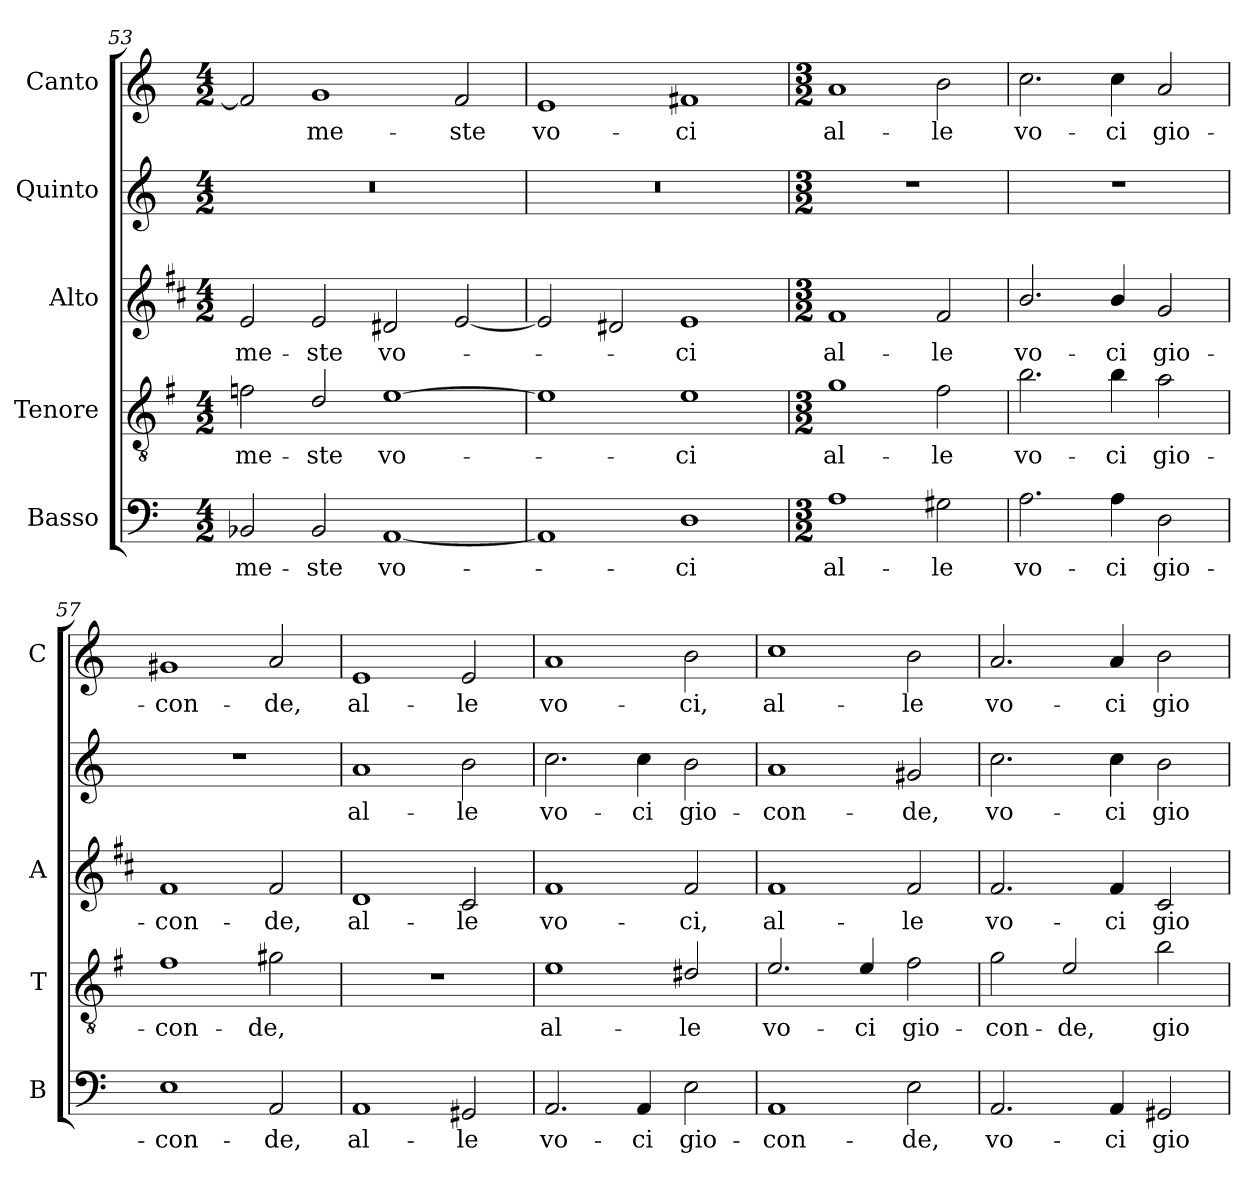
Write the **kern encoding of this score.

**kern	**text	**kern	**text	**kern	**text	**kern	**text	**kern	**text
*part5	*part5	*part4	*part4	*part3	*part3	*part2	*part2	*part1	*part1
*staff5	*staff5	*staff4	*staff4	*staff3	*staff3	*staff2	*staff2	*staff1	*staff1
*I"Basso	*	*I"Tenore	*	*I"Alto	*	*I"Quinto	*	*I"Canto	*
*I'B	*	*I'T	*	*I'A	*	*	*	*I'C	*
*clefF4	*	*clefGv2	*	*clefG2	*	*clefG2	*	*clefG2	*
*	*	*ITrd4c7	*	*ITrd1c2	*	*	*	*	*
*k[]	*	*k[]	*	*k[]	*	*k[]	*	*k[]	*
*C:	*	*C:	*	*C:	*	*C:	*	*C:	*
*M4/2	*	*M4/2	*	*M4/2	*	*M4/2	*	*M4/2	*
=53	=53	=53	=53	=53	=53	=53	=53	=53	=53
!	!LO:LY:b	!	!LO:LY:b	!	!LO:LY:b	!	!	!	!
2BB-X/	me-	2B-X\	me-	2d/	me-	0r	.	2f/]	.
!	!LO:LY:b	!	!LO:LY:b	!	!LO:LY:b	!	!	!	!LO:LY:b
2BB-/	-ste	2G/	-ste	2d/	-ste	.	.	1g	me-
!	!LO:LY:b	!	!LO:LY:b	!	!LO:LY:b	!	!	!	!
[1AA	vo-	[1A	vo-	2c#X/	vo-	.	.	.	.
!	!	!	!	!	!	!	!	!	!LO:LY:b
.	.	.	.	[2d/	.	.	.	2f/	-ste
=54	=54	=54	=54	=54	=54	=54	=54	=54	=54
!	!	!	!	!	!	!	!	!	!LO:LY:b
1AA]	.	1A]	.	2d/]	.	0r	.	1e	vo-
.	.	.	.	2c#X/	.	.	.	.	.
!	!LO:LY:b	!	!LO:LY:b	!	!LO:LY:b	!	!	!	!LO:LY:b
1D	-ci	1A	-ci	1d	-ci	.	.	1f#X	-ci
!!LO:LB:g=z
=55	=55	=55	=55	=55	=55	=55	=55	=55	=55
*M3/2	*	*M3/2	*	*M3/2	*	*M3/2	*	*M3/2	*
!	!LO:LY:b	!	!LO:LY:b	!	!LO:LY:b	!	!	!	!LO:LY:b
1A	al-	1c	al-	1e	al-	1.r	.	1a	al-
!	!LO:LY:b	!	!LO:LY:b	!	!LO:LY:b	!	!	!	!LO:LY:b
2G#X\	-le	2B\	-le	2e/	-le	.	.	2b\	-le
=56	=56	=56	=56	=56	=56	=56	=56	=56	=56
!	!LO:LY:b	!	!LO:LY:b	!	!LO:LY:b	!	!	!	!LO:LY:b
2.A\	vo-	2.e\	vo-	2.a/	vo-	1.r	.	2.cc\	vo-
!	!LO:LY:b	!	!LO:LY:b	!	!LO:LY:b	!	!	!	!LO:LY:b
4A\	-ci	4e\	-ci	4a/	-ci	.	.	4cc\	-ci
!	!LO:LY:b	!	!LO:LY:b	!	!LO:LY:b	!	!	!	!LO:LY:b
2D\	gio-	2d\	gio-	2f/	gio-	.	.	2a/	gio-
=57	=57	=57	=57	=57	=57	=57	=57	=57	=57
!	!LO:LY:b	!	!LO:LY:b	!	!LO:LY:b	!	!	!	!LO:LY:b
1E	-con-	1B	-con-	1e	-con-	1.r	.	1g#X	-con-
!	!LO:LY:b	!	!LO:LY:b	!	!LO:LY:b	!	!	!	!LO:LY:b
2AA/	-de,	2c#X\	-de,	2e/	-de,	.	.	2a/	-de,
=58	=58	=58	=58	=58	=58	=58	=58	=58	=58
!	!LO:LY:b	!	!	!	!LO:LY:b	!	!LO:LY:b	!	!LO:LY:b
1AA	al-	1.r	.	1c	al-	1a	al-	1e	al-
!	!LO:LY:b	!	!	!	!LO:LY:b	!	!LO:LY:b	!	!LO:LY:b
2GG#X/	-le	.	.	2B/	-le	2b\	-le	2e/	-le
=59	=59	=59	=59	=59	=59	=59	=59	=59	=59
!	!LO:LY:b	!	!LO:LY:b	!	!LO:LY:b	!	!LO:LY:b	!	!LO:LY:b
2.AA/	vo-	1A	al-	1e	vo-	2.cc\	vo-	1a	vo-
!	!LO:LY:b	!	!	!	!	!	!LO:LY:b	!	!
4AA/	-ci	.	.	.	.	4cc\	-ci	.	.
!	!LO:LY:b	!	!LO:LY:b	!	!LO:LY:b	!	!LO:LY:b	!	!LO:LY:b
2E\	gio-	2G#X/	-le	2e/	-ci,	2b\	gio-	2b\	-ci,
=60	=60	=60	=60	=60	=60	=60	=60	=60	=60
!	!LO:LY:b	!	!LO:LY:b	!	!LO:LY:b	!	!LO:LY:b	!	!LO:LY:b
1AA	-con-	2.A/	vo-	1e	al-	1a	-con-	1cc	al-
!	!	!	!LO:LY:b	!	!	!	!	!	!
.	.	4A/	-ci	.	.	.	.	.	.
!	!LO:LY:b	!	!LO:LY:b	!	!LO:LY:b	!	!LO:LY:b	!	!LO:LY:b
2E\	-de,	2B\	gio-	2e/	-le	2g#X/	-de,	2b\	-le
!!LO:LB:g=z
=61	=61	=61	=61	=61	=61	=61	=61	=61	=61
!	!LO:LY:b	!	!LO:LY:b	!	!LO:LY:b	!	!LO:LY:b	!	!LO:LY:b
2.AA/	vo-	2c\	-con-	2.e/	vo-	2.cc\	vo-	2.a/	vo-
!	!	!	!LO:LY:b	!	!	!	!	!	!
.	.	2A/	-de,	.	.	.	.	.	.
!	!LO:LY:b	!	!	!	!LO:LY:b	!	!LO:LY:b	!	!LO:LY:b
4AA/	-ci	.	.	4e/	-ci	4cc\	-ci	4a/	-ci
!	!LO:LY:b	!	!LO:LY:b	!	!LO:LY:b	!	!LO:LY:b	!	!LO:LY:b
2GG#X/	gio-	2e\	gio-	2B/	gio-	2b\	gio-	2b\	gio-
=	=	=	=	=	=	=	=	=	=
*-	*-	*-	*-	*-	*-	*-	*-	*-	*-
